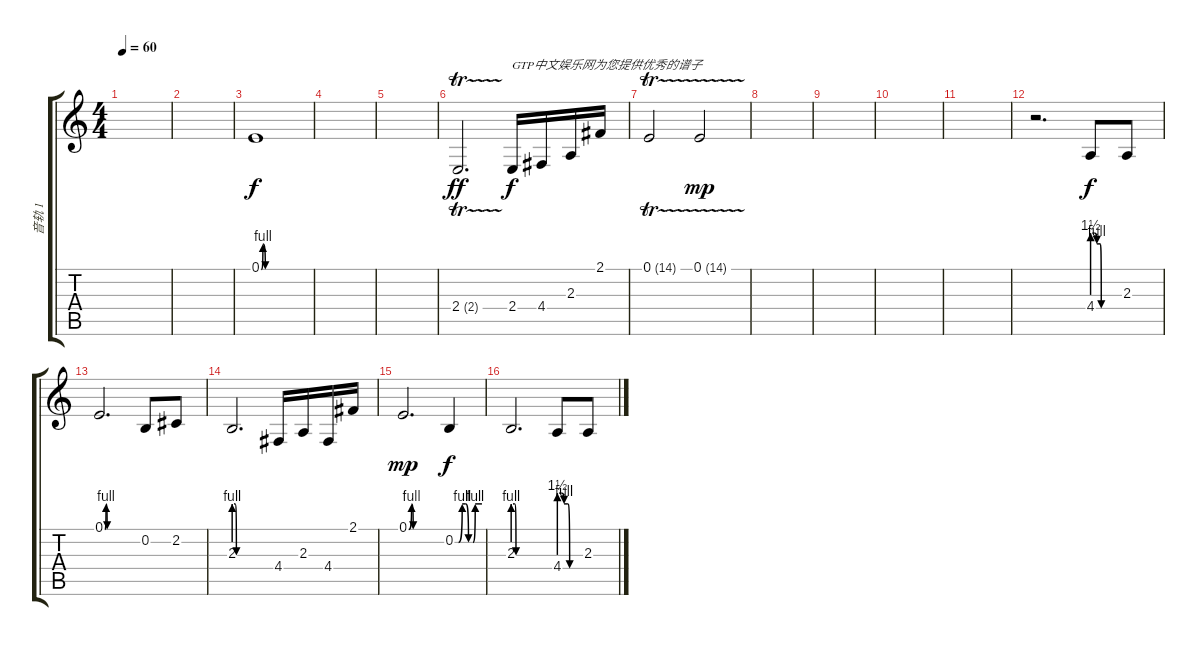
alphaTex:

\track ("音轨 1" "音轨 1") {instrument flute}
\staff {score tabs}
\tuning (E4 B3 G3 D3 A2 E2) {hide}
\ts (4 4)
\tempo 60
\clef g2
\ks c
|
|
0.1{be (custom 0 0 2 4 5 0 60 0)}.1 |
|
|
2.4{tr (2 64)}.2{d dy ff} 2.4.16{txt "GTP中文娱乐网为您提供优秀的谱子" dy f} 4.4.16 2.3.16 2.1.16 |
0.1{tr (14 64)}.2 0.1{tr (14 64)}.2{dy mp} |
|
|
|
|
r.2{d} 4.4{be (custom 0 6 5 6 10 4 18 4 20 0 30 0 45 0 50 0 60 0)}.8{dy f volume 7} 2.3.8{volume 9} |
0.1{be (custom 0 0 2 4 4 0 60 0)}.2{d volume 12} 0.2.8 2.2.8 |
2.3{be (custom 0 4 2 4 4 0 60 0)}.2{d} 4.4.16 2.3.16 4.4.16 2.1.16 |
0.1{be (custom 0 0 5 4 8 0 15 0 20 0 25 0 30 0 35 0 40 0 45 0 50 0 55 0 60 0)}.2{d dy mp} 0.2{be (custom 0 0 8 0 16 4 24 4 30 0 40 0 45 4 60 4)}.4{dy f} |
2.3{be (custom 0 4 3 4 5 0 45 0 60 0)}.2{d} 4.4{be (custom 0 6 7 6 14 4 25 4 30 0 45 0 50 0 60 0)}.8 2.3.8
